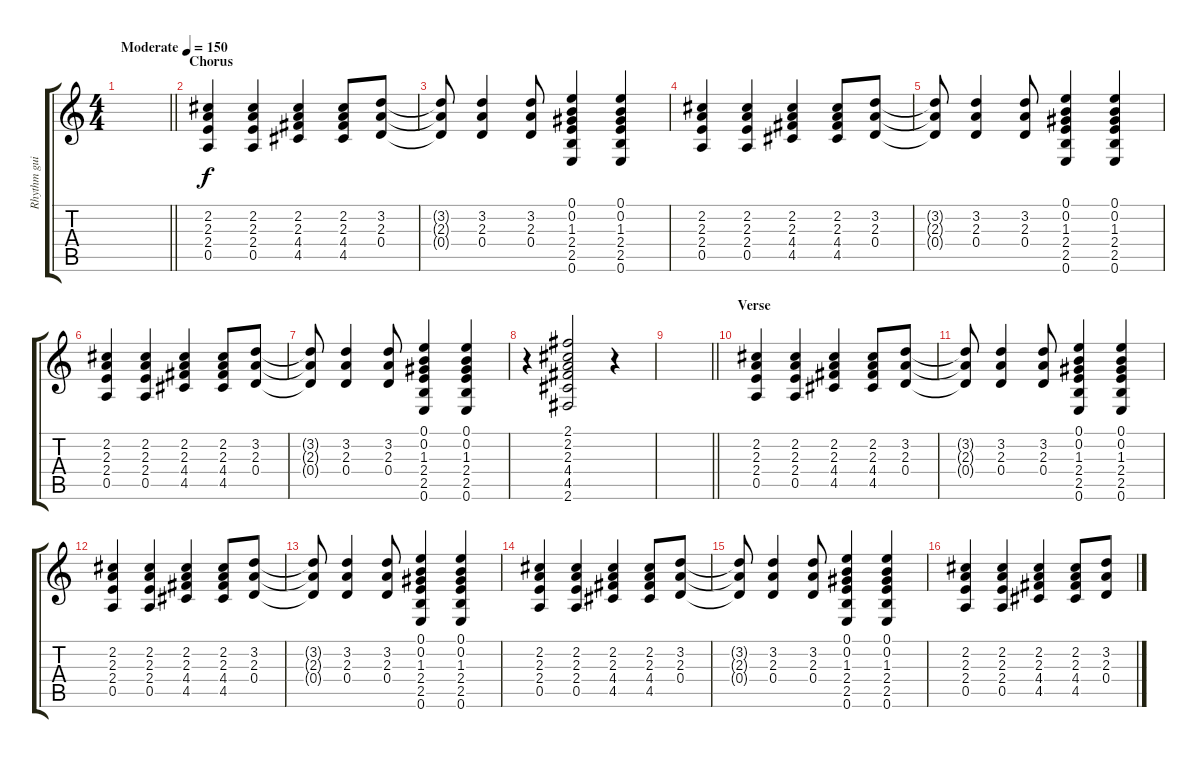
\track ("Rhythm guitar" "Rhythm gui") {instrument electricguitarjazz}
\staff {score tabs}
\tuning (E4 B3 G3 D3 A2 E2) {hide}
\ts (4 4)
\tempo (150 "Moderate")
\clef g2
\barLineRight lightlight
\ks c
|
\section ("" "Chorus")
(2.2 2.3 2.4 0.5).4 (2.2 2.3 2.4 0.5).4 (2.2 2.3 4.4 4.5).4 (2.2 2.3 4.4 4.5).8 (3.2 2.3 0.4).8 |
(3.2{t} 2.3{t} 0.4{t}).8 (3.2 2.3 0.4).4 (3.2 2.3 0.4).8 (0.1 0.2 1.3 2.4 2.5 0.6).4 (0.1 0.2 1.3 2.4 2.5 0.6).4 |
(2.2 2.3 2.4 0.5).4 (2.2 2.3 2.4 0.5).4 (2.2 2.3 4.4 4.5).4 (2.2 2.3 4.4 4.5).8 (3.2 2.3 0.4).8 |
(3.2{t} 2.3{t} 0.4{t}).8 (3.2 2.3 0.4).4 (3.2 2.3 0.4).8 (0.1 0.2 1.3 2.4 2.5 0.6).4 (0.1 0.2 1.3 2.4 2.5 0.6).4 |
(2.2 2.3 2.4 0.5).4 (2.2 2.3 2.4 0.5).4 (2.2 2.3 4.4 4.5).4 (2.2 2.3 4.4 4.5).8 (3.2 2.3 0.4).8 |
(3.2{t} 2.3{t} 0.4{t}).8 (3.2 2.3 0.4).4 (3.2 2.3 0.4).8 (0.1 0.2 1.3 2.4 2.5 0.6).4 (0.1 0.2 1.3 2.4 2.5 0.6).4 |
r.4 (2.1 2.2 2.3 4.4 4.5 2.6).2 r.4 |
\barLineRight lightlight
|
\section ("" "Verse")
(2.2 2.3 2.4 0.5).4 (2.2 2.3 2.4 0.5).4 (2.2 2.3 4.4 4.5).4 (2.2 2.3 4.4 4.5).8 (3.2 2.3 0.4).8 |
(3.2{t} 2.3{t} 0.4{t}).8 (3.2 2.3 0.4).4 (3.2 2.3 0.4).8 (0.1 0.2 1.3 2.4 2.5 0.6).4 (0.1 0.2 1.3 2.4 2.5 0.6).4 |
(2.2 2.3 2.4 0.5).4 (2.2 2.3 2.4 0.5).4 (2.2 2.3 4.4 4.5).4 (2.2 2.3 4.4 4.5).8 (3.2 2.3 0.4).8 |
(3.2{t} 2.3{t} 0.4{t}).8 (3.2 2.3 0.4).4 (3.2 2.3 0.4).8 (0.1 0.2 1.3 2.4 2.5 0.6).4 (0.1 0.2 1.3 2.4 2.5 0.6).4 |
(2.2 2.3 2.4 0.5).4 (2.2 2.3 2.4 0.5).4 (2.2 2.3 4.4 4.5).4 (2.2 2.3 4.4 4.5).8 (3.2 2.3 0.4).8 |
(3.2{t} 2.3{t} 0.4{t}).8 (3.2 2.3 0.4).4 (3.2 2.3 0.4).8 (0.1 0.2 1.3 2.4 2.5 0.6).4 (0.1 0.2 1.3 2.4 2.5 0.6).4 |
(2.2 2.3 2.4 0.5).4 (2.2 2.3 2.4 0.5).4 (2.2 2.3 4.4 4.5).4 (2.2 2.3 4.4 4.5).8 (3.2 2.3 0.4).8
